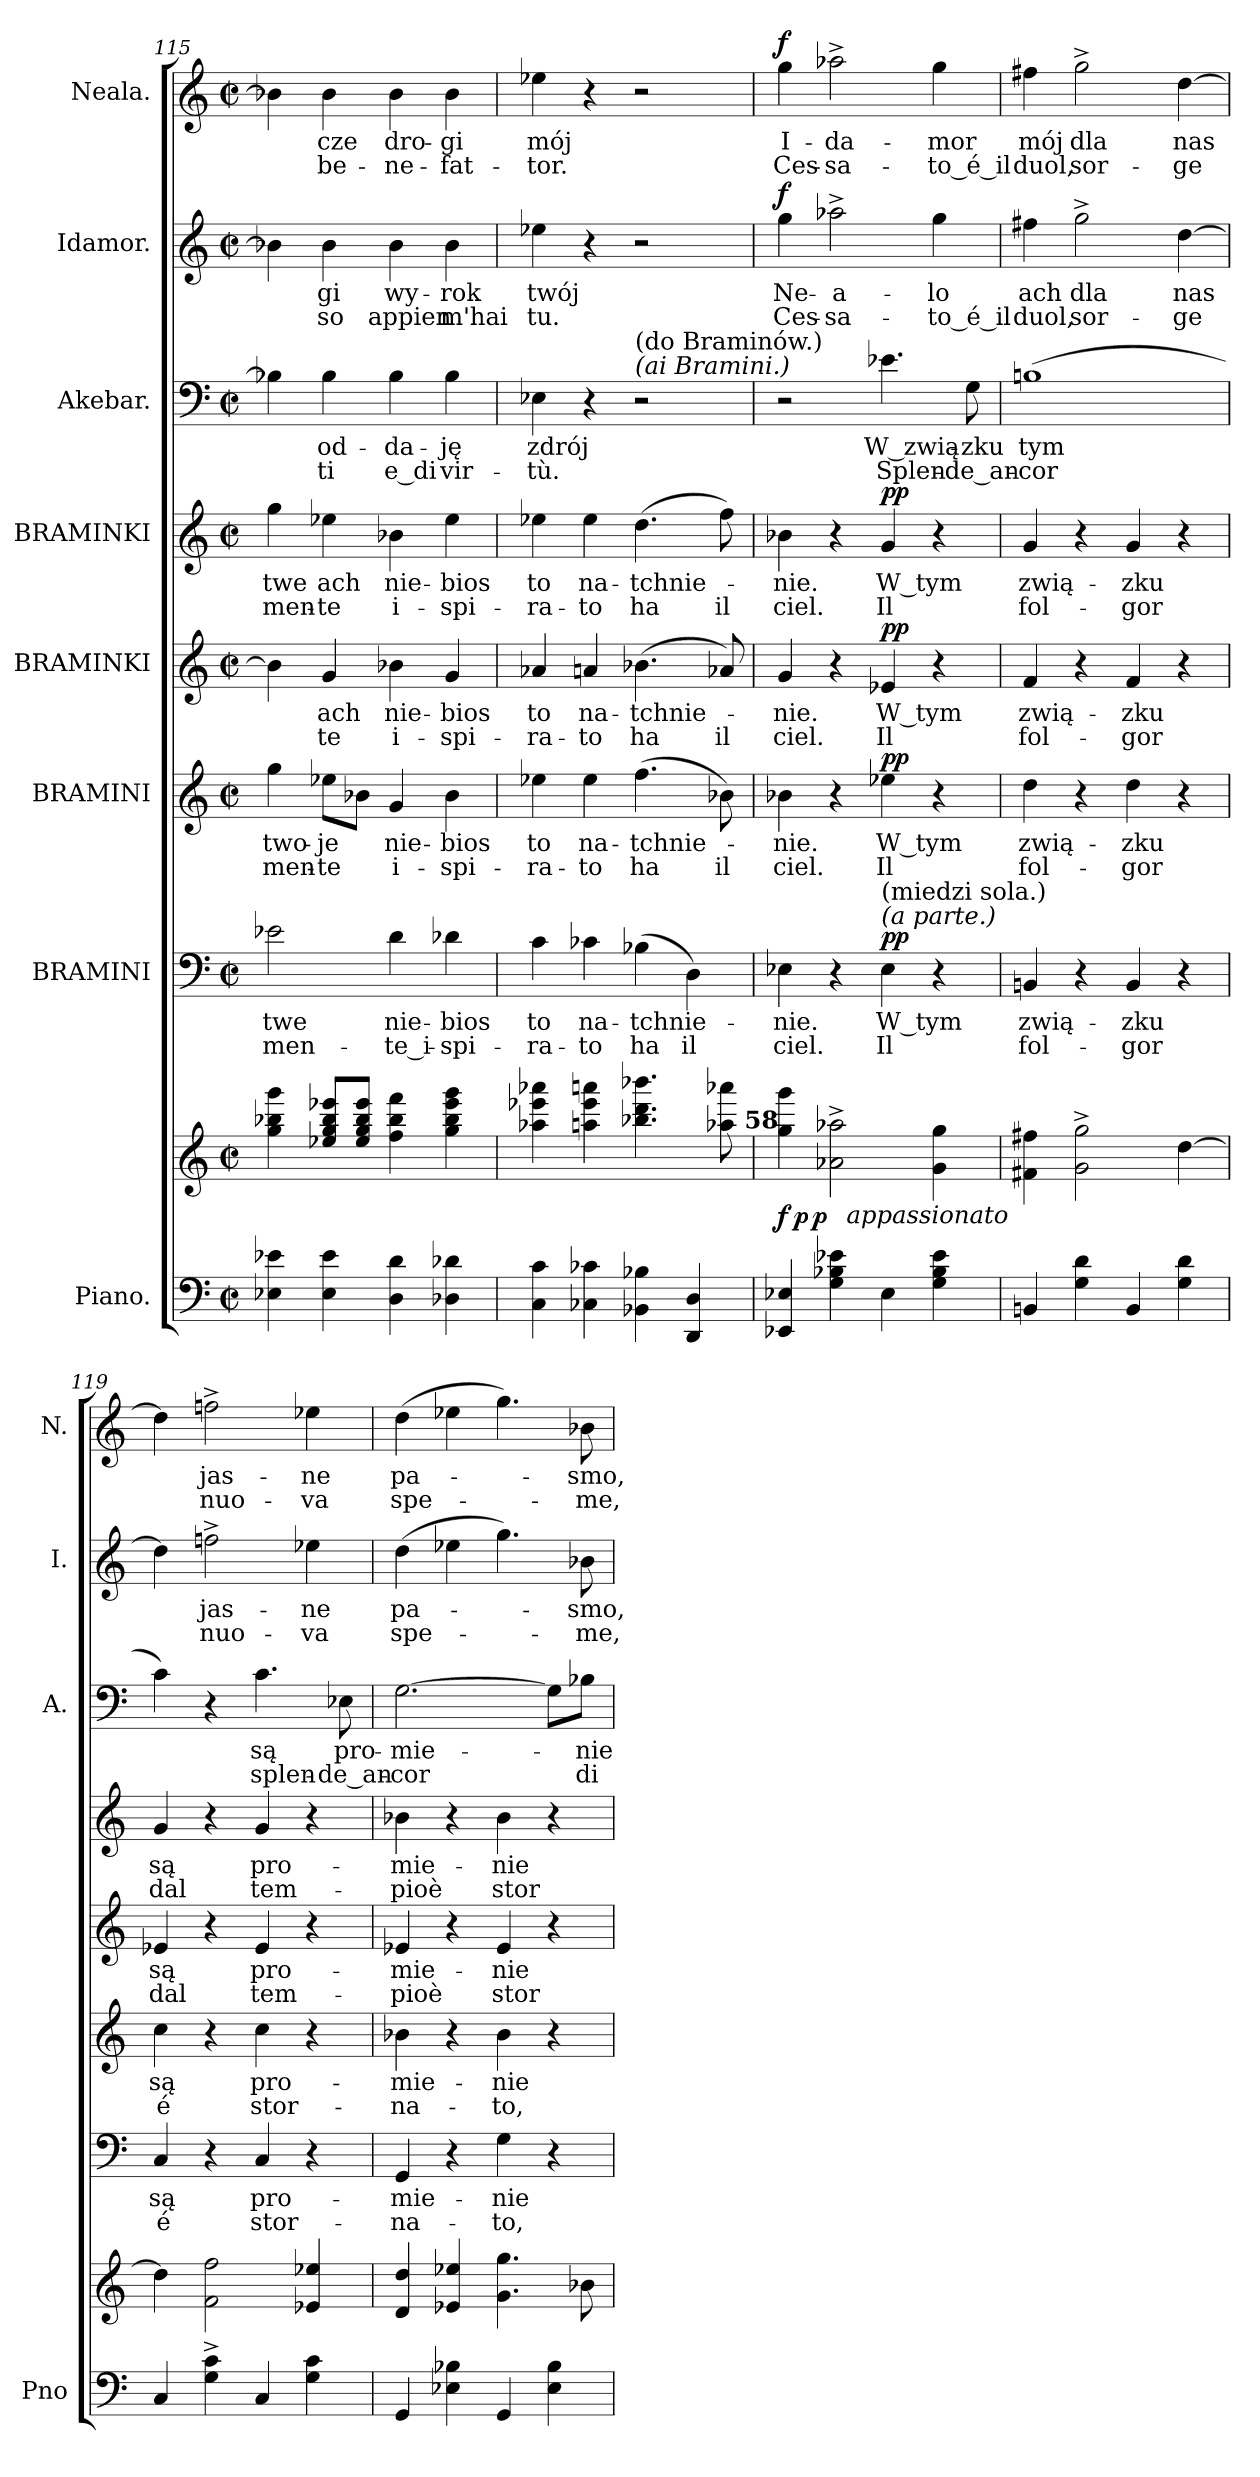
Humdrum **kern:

**kern	**kern	**dynam	**kern	**text	**text	**dynam	**kern	**text	**text	**dynam	**kern	**text	**text	**dynam	**kern	**text	**text	**dynam	**kern	**text	**text	**kern	**text	**text	**dynam	**kern	**text	**text	**dynam
*part8	*part8	*part8	*part7	*part7	*part7	*part7	*part6	*part6	*part6	*part6	*part5	*part5	*part5	*part5	*part4	*part4	*part4	*part4	*part3	*part3	*part3	*part2	*part2	*part2	*part2	*part1	*part1	*part1	*part1
*staff9	*staff8	*staff8/9	*staff7	*staff7	*staff7	*staff7	*staff6	*staff6	*staff6	*staff6	*staff5	*staff5	*staff5	*staff5	*staff4	*staff4	*staff4	*staff4	*staff3	*staff3	*staff3	*staff2	*staff2	*staff2	*staff2	*staff1	*staff1	*staff1	*staff1
*I"Piano.	*	*	*I"BRAMINI	*	*	*	*I"BRAMINI	*	*	*	*I"BRAMINKI	*	*	*	*I"BRAMINKI	*	*	*	*I"Akebar.	*	*	*I"Idamor.	*	*	*	*I"Neala.	*	*	*
*I'Pno	*	*	*	*	*	*	*	*	*	*	*	*	*	*	*	*	*	*	*I'A.	*	*	*I'I.	*	*	*	*I'N.	*	*	*
*clefF4	*clefG2	*	*clefF4	*	*	*	*clefG2	*	*	*	*clefG2	*	*	*	*clefG2	*	*	*	*clefF4	*	*	*clefG2	*	*	*	*clefG2	*	*	*
*	*	*	*	*	*	*	*ITrd8c12	*	*	*	*	*	*	*	*	*	*	*	*	*	*	*ITrd8c12	*	*	*	*	*	*	*
*k[]	*k[]	*	*k[]	*	*	*	*k[]	*	*	*	*k[]	*	*	*	*k[]	*	*	*	*k[]	*	*	*k[]	*	*	*	*k[]	*	*	*
*a:	*a:	*	*a:	*	*	*	*a:	*	*	*	*a:	*	*	*	*a:	*	*	*	*a:	*	*	*a:	*	*	*	*a:	*	*	*
*M2/2	*M2/2	*	*M2/2	*	*	*	*M2/2	*	*	*	*M2/2	*	*	*	*M2/2	*	*	*	*M2/2	*	*	*M2/2	*	*	*	*M2/2	*	*	*
*met(c|)	*met(c|)	*	*met(c|)	*	*	*	*met(c|)	*	*	*	*met(c|)	*	*	*	*met(c|)	*	*	*	*met(c|)	*	*	*met(c|)	*	*	*	*met(c|)	*	*	*
=115	=115	=115	=115	=115	=115	=115	=115	=115	=115	=115	=115	=115	=115	=115	=115	=115	=115	=115	=115	=115	=115	=115	=115	=115	=115	=115	=115	=115	=115
4E-X\ 4e-X\	4gg\ 4bb-X\ 4ggg\	.	2e-X\	twe	men-	.	4g\	two-	men-	.	4b-\]	.	.	.	4gg\	twe	men-	.	4B-X\]	.	.	4B-X\]	.	.	.	4b-X\]	.	.	.
4E-\ 4e-\	8ee-X/ 8gg/ 8bb-/ 8eee-X/L	.	.	.	.	.	8e-X\L	-je	-te	.	4g/	ach	-te	.	4ee-X\	ach	-te	.	4B-\	od-	-ti	4B-\	-gi	-so	.	4b-\	-cze	be-	.
.	8ee-/ 8gg/ 8bb-/ 8eee-/J	.	.	.	.	.	8B-X\J	.	.	.	.	.	.	.	.	.	.	.	.	.	.	.	.	.	.	.	.	.	.
4D\ 4d\	4ff\ 4bb-\ 4fff\	.	4d\	nie-	-te_i-	.	4G/	nie-	i-	.	4b-X\	nie-	i-	.	4b-X\	nie-	i-	.	4B-\	-da-	e_di	4B-\	wy-	appien	.	4b-\	dro-	-ne-	.
4D-X\ 4d-X\	4gg\ 4bb-\ 4eee-\ 4ggg\	.	4d-X\	-bios	-spi-	.	4B-\	-bios	-spi-	.	4g/	-bios	-spi-	.	4ee-\	-bios	-spi-	.	4B-\	-ję	vir-	4B-\	-rok	m'hai	.	4b-\	-gi	-fat-	.
=116	=116	=116	=116	=116	=116	=116	=116	=116	=116	=116	=116	=116	=116	=116	=116	=116	=116	=116	=116	=116	=116	=116	=116	=116	=116	=116	=116	=116	=116
4C\ 4c\	4aa-X\ 4eee-X\ 4aaa-X\	.	4c\	to	-ra-	.	4e-X\	to	-ra-	.	4a-X/	to	-ra-	.	4ee-X\	to	-ra-	.	4E-X\	zdrój	-tù.	4e-X\	twój	tu.	.	4ee-X\	mój	-tor.	.
4C-X\ 4c-X\	4aan\ 4eee-\ 4aaan\	.	4c-X\	na-	-to	.	4e-\	na-	-to	.	4an/	na-	-to	.	4ee-\	na-	-to	.	4r	.	.	4r	.	.	.	4r	.	.	.
!	!	!	!	!	!	!	!	!	!	!	!	!	!	!	!	!	!	!	!LO:TX:a:i:t=(ai Bramini.)	!	!	!	!	!	!	!	!	!	!
!	!	!	!	!	!	!	!	!	!	!	!	!	!	!	!	!	!	!	!LO:TX:a:t=(do Braminów.)	!	!	!	!	!	!	!	!	!	!
4BB-X\ 4B-X\	4.bb-X\ 4.ddd\ 4.bbb-X\	.	(4B-X\	-tchnie-	ha	.	(4.f\	-tchnie-	ha	.	(4.b-X\	-tchnie-	ha	.	(4.dd\	-tchnie-	ha	.	2r	.	.	2r	.	.	.	2r	.	.	.
4DD/ 4D/	.	.	4D\)	.	il	.	.	.	.	.	.	.	.	.	.	.	.	.	.	.	.	.	.	.	.	.	.	.	.
.	8aa-X\ 8aaa-X\	.	.	.	.	.	8B-X\)	.	il	.	8a-X/)	.	il	.	8ff\)	.	il	.	.	.	.	.	.	.	.	.	.	.	.
=117	=117	=117	=117	=117	=117	=117	=117	=117	=117	=117	=117	=117	=117	=117	=117	=117	=117	=117	=117	=117	=117	=117	=117	=117	=117	=117	=117	=117	=117
!	!LO:TX:a:B:rj:t=58	!	!	!	!	!	!	!	!	!	!	!	!	!	!	!	!	!	!	!	!	!	!	!	!	!	!	!	!
!	!	!LO:DY:t=%s appassionato	!	!	!	!	!	!	!	!	!	!	!	!	!	!	!	!	!	!	!	!	!	!	!LO:DY:a	!	!	!	!LO:DY:a
4EE-X/ 4E-X/	4gg\ 4ggg\	fpp	4E-X\	-nie.	ciel.	.	4B-X\	-nie.	ciel.	.	4g/	-nie.	ciel.	.	4b-X\	-nie.	ciel.	.	2r	.	.	4g\	Ne-	Ces-	f	4gg\	I-	Ces-	f
4G\ 4B-X\ 4e-X\	2a-X^\ 2aa-X^\	.	4r	.	.	.	4r	.	.	.	4r	.	.	.	4r	.	.	.	.	.	.	2a-X^\	-a-	-sa-	.	2aa-X^\	-da-	-sa-	.
!	!	!	!LO:TX:a:i:t=(a parte.)	!	!	!	!	!	!	!	!	!	!	!	!	!	!	!	!	!	!	!	!	!	!	!	!	!	!
!	!	!	!LO:TX:a:t=(miedzi sola.)	!	!	!	!	!	!	!	!	!	!	!	!	!	!	!	!	!	!	!	!	!	!	!	!	!	!
!	!	!	!	!	!	!LO:DY:a	!	!	!	!LO:DY:a	!	!	!	!LO:DY:a	!	!	!	!LO:DY:a	!	!	!	!	!	!	!	!	!	!	!
4E-\	.	.	4E-\	W_tym	Il	pp	4e-X\	W_tym	Il	pp	4e-X/	W_tym	Il	pp	4g/	W_tym	Il	pp	4.e-X\	W_zwią-	Splen-	.	.	.	.	.	.	.	.
4G\ 4B-\ 4e-\	4g\ 4gg\	.	4r	.	.	.	4r	.	.	.	4r	.	.	.	4r	.	.	.	.	.	.	4g\	-lo	-to_é_il	.	4gg\	-mor	-to_é_il	.
.	.	.	.	.	.	.	.	.	.	.	.	.	.	.	.	.	.	.	8G\	-zku	-de_an-	.	.	.	.	.	.	.	.
=118	=118	=118	=118	=118	=118	=118	=118	=118	=118	=118	=118	=118	=118	=118	=118	=118	=118	=118	=118	=118	=118	=118	=118	=118	=118	=118	=118	=118	=118
4BBn/	4f#X\ 4ff#X\	.	4BBn/	zwią-	fol-	.	4d\	zwią-	fol-	.	4f/	zwią-	fol-	.	4g/	zwią-	fol-	.	(1Bn	tym	-cor	4f#X\	ach	duol,	.	4ff#X\	mój	duol,	.
4G\ 4d\	2g^\ 2gg^\	.	4r	.	.	.	4r	.	.	.	4r	.	.	.	4r	.	.	.	.	.	.	2g^\	dla	sor-	.	2gg^\	dla	sor-	.
4BB/	.	.	4BB/	-zku	-gor	.	4d\	-zku	-gor	.	4f/	-zku	-gor	.	4g/	-zku	-gor	.	.	.	.	.	.	.	.	.	.	.	.
4G\ 4d\	[4dd\	.	4r	.	.	.	4r	.	.	.	4r	.	.	.	4r	.	.	.	.	.	.	[4d\	nas	-ge	.	[4dd\	nas	-ge	.
=119	=119	=119	=119	=119	=119	=119	=119	=119	=119	=119	=119	=119	=119	=119	=119	=119	=119	=119	=119	=119	=119	=119	=119	=119	=119	=119	=119	=119	=119
4C/	4dd\]	.	4C/	są	é	.	4c\	są	é	.	4e-X/	są	dal	.	4g/	są	dal	.	4c\)	.	.	4d\]	.	.	.	4dd\]	.	.	.
4G^\ 4c^\	2f\ 2ff\	.	4r	.	.	.	4r	.	.	.	4r	.	.	.	4r	.	.	.	4r	.	.	2fn^\	jas-	nuo-	.	2ffn^\	jas-	nuo-	.
4C/	.	.	4C/	pro-	stor-	.	4c\	pro-	stor-	.	4e-/	pro-	tem-	.	4g/	pro-	tem-	.	4.c\	są	splen-	.	.	.	.	.	.	.	.
4G\ 4c\	4e-X/ 4ee-X/	.	4r	.	.	.	4r	.	.	.	4r	.	.	.	4r	.	.	.	.	.	.	4e-X\	-ne	-va	.	4ee-X\	-ne	-va	.
.	.	.	.	.	.	.	.	.	.	.	.	.	.	.	.	.	.	.	8E-X\	pro-	-de_an-	.	.	.	.	.	.	.	.
=120	=120	=120	=120	=120	=120	=120	=120	=120	=120	=120	=120	=120	=120	=120	=120	=120	=120	=120	=120	=120	=120	=120	=120	=120	=120	=120	=120	=120	=120
4GG/	4d/ 4dd/	.	4GG/	-mie-	-na-	.	4B-X\	-mie-	-na-	.	4e-X/	-mie-	-pioè	.	4b-X\	-mie-	-pioè	.	[2.G\	-mie-	-cor	(4d\	pa-	spe-	.	(4dd\	pa-	spe-	.
4E-X\ 4B-X\	4e-X/ 4ee-X/	.	4r	.	.	.	4r	.	.	.	4r	.	.	.	4r	.	.	.	.	.	.	4e-X\	.	.	.	4ee-X\	.	.	.
4GG/	4.g\ 4.gg\	.	4G\	-nie	-to,	.	4B-\	-nie	-to,	.	4e-/	-nie	stor-	.	4b-\	-nie	stor-	.	.	.	.	4.g\)	.	.	.	4.gg\)	.	.	.
4E-\ 4B-\	.	.	4r	.	.	.	4r	.	.	.	4r	.	.	.	4r	.	.	.	8G\L]	.	.	.	.	.	.	.	.	.	.
.	8b-X\	.	.	.	.	.	.	.	.	.	.	.	.	.	.	.	.	.	8B-X\J	-nie	di	8B-X\	smo,	me,	.	8b-X\	smo,	me,	.
=	=	=	=	=	=	=	=	=	=	=	=	=	=	=	=	=	=	=	=	=	=	=	=	=	=	=	=	=	=
*-	*-	*-	*-	*-	*-	*-	*-	*-	*-	*-	*-	*-	*-	*-	*-	*-	*-	*-	*-	*-	*-	*-	*-	*-	*-	*-	*-	*-	*-
